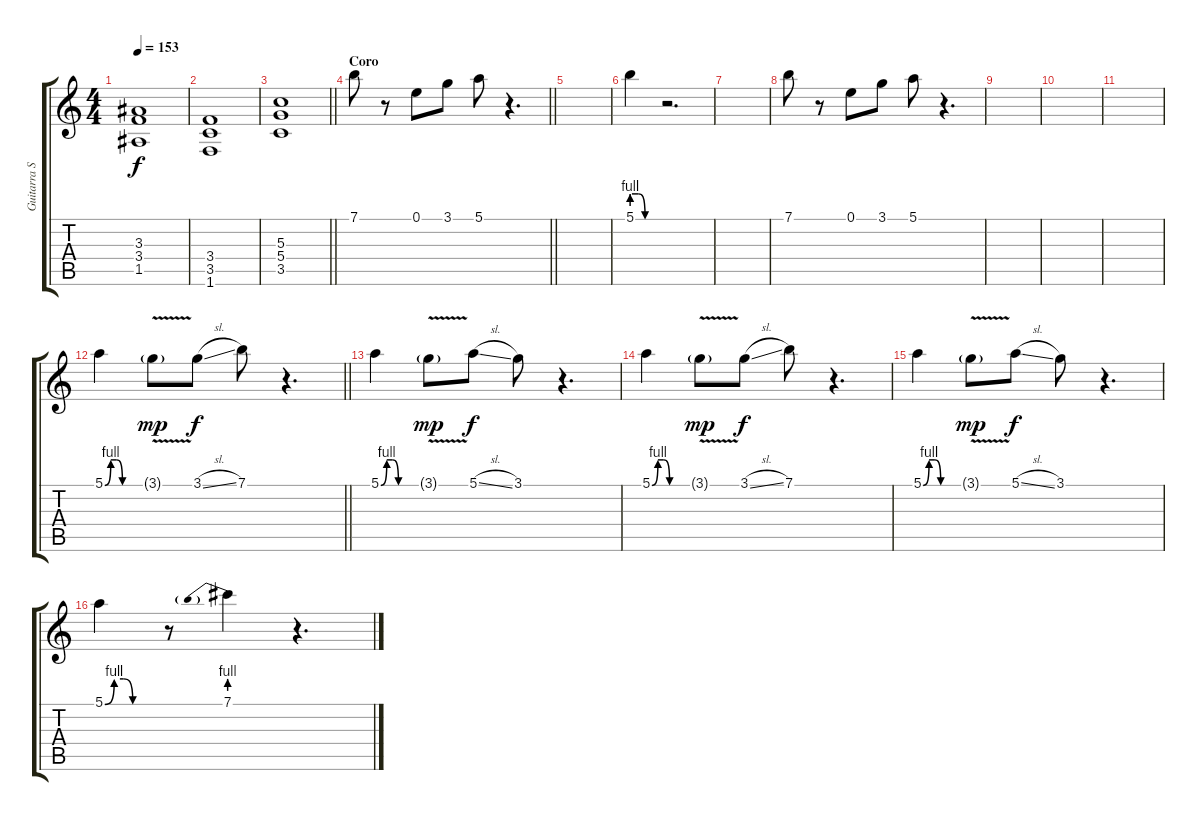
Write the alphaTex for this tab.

\track ("Guitarra Solista" "Guitarra S") {instrument distortionguitar}
\staff {score tabs}
\tuning (E4 B3 G3 D3 A2 E2) {hide}
\ts (4 4)
\tempo 153
\clef g2
\ks c
(3.3 3.4 1.5).1{dy f} |
(3.4 3.5 1.6).1 |
\barLineRight lightlight
(5.3 5.4 3.5).1 |
\section ("" "Coro")
\barLineRight lightlight
7.1.8{volume 16} r.8 0.1.8 3.1.8 5.1.8 r.4{d} |
|
5.1{be (custom 0 4 15 4 30 0 60 0)}.4 r.2{d} |
|
7.1.8 r.8 0.1.8 3.1.8 5.1.8 r.4{d} |
|
|
|
\barLineRight lightlight
5.1{be (custom 0 0 10 4 20 4 30 0 60 0)}.4 3.1{v g}.8{dy mp} 3.1{sl}.8{dy f} 7.1.8 r.4{d} |
5.1{be (custom 0 0 10 4 20 4 30 0 60 0)}.4 3.1{v g}.8{dy mp} 5.1{sl}.8{dy f} 3.1.8 r.4{d} |
5.1{be (custom 0 0 10 4 20 4 30 0 60 0)}.4 3.1{v g}.8{dy mp} 3.1{sl}.8{dy f} 7.1.8 r.4{d} |
5.1{be (custom 0 0 10 4 20 4 30 0 60 0)}.4 3.1{v g}.8{dy mp} 5.1{sl}.8{dy f} 3.1.8 r.4{d} |
5.1{be (custom 0 0 10 4 20 4 30 0 60 0)}.4 r.8 7.1{be (prebend 0 4 60 4)}.4 r.4{d}
